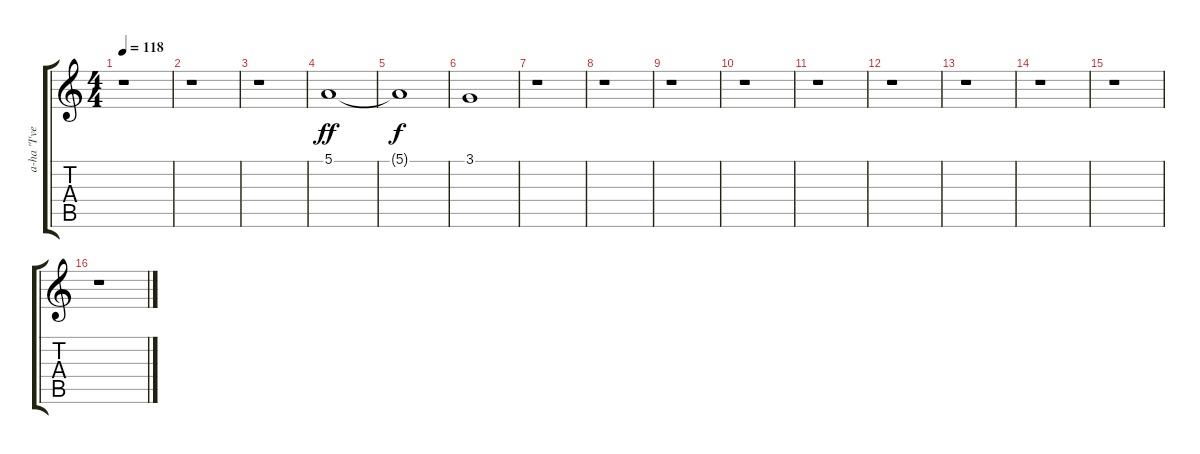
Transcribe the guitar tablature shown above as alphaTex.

\track ("a-ha \"I've Been Losing You" "a-ha \"I've") {instrument stringensemble1}
\staff {score tabs}
\tuning (E4 B3 G3 D3 A2 E2) {hide}
\ts (4 4)
\tempo 118
\clef g2
\ks c
r.1{dy f} |
r.1 |
r.1 |
5.1.1{dy ff} |
5.1{t}.1{dy f} |
3.1.1 |
r.1 |
r.1 |
r.1 |
r.1 |
r.1 |
r.1 |
r.1 |
r.1 |
r.1 |
r.1
